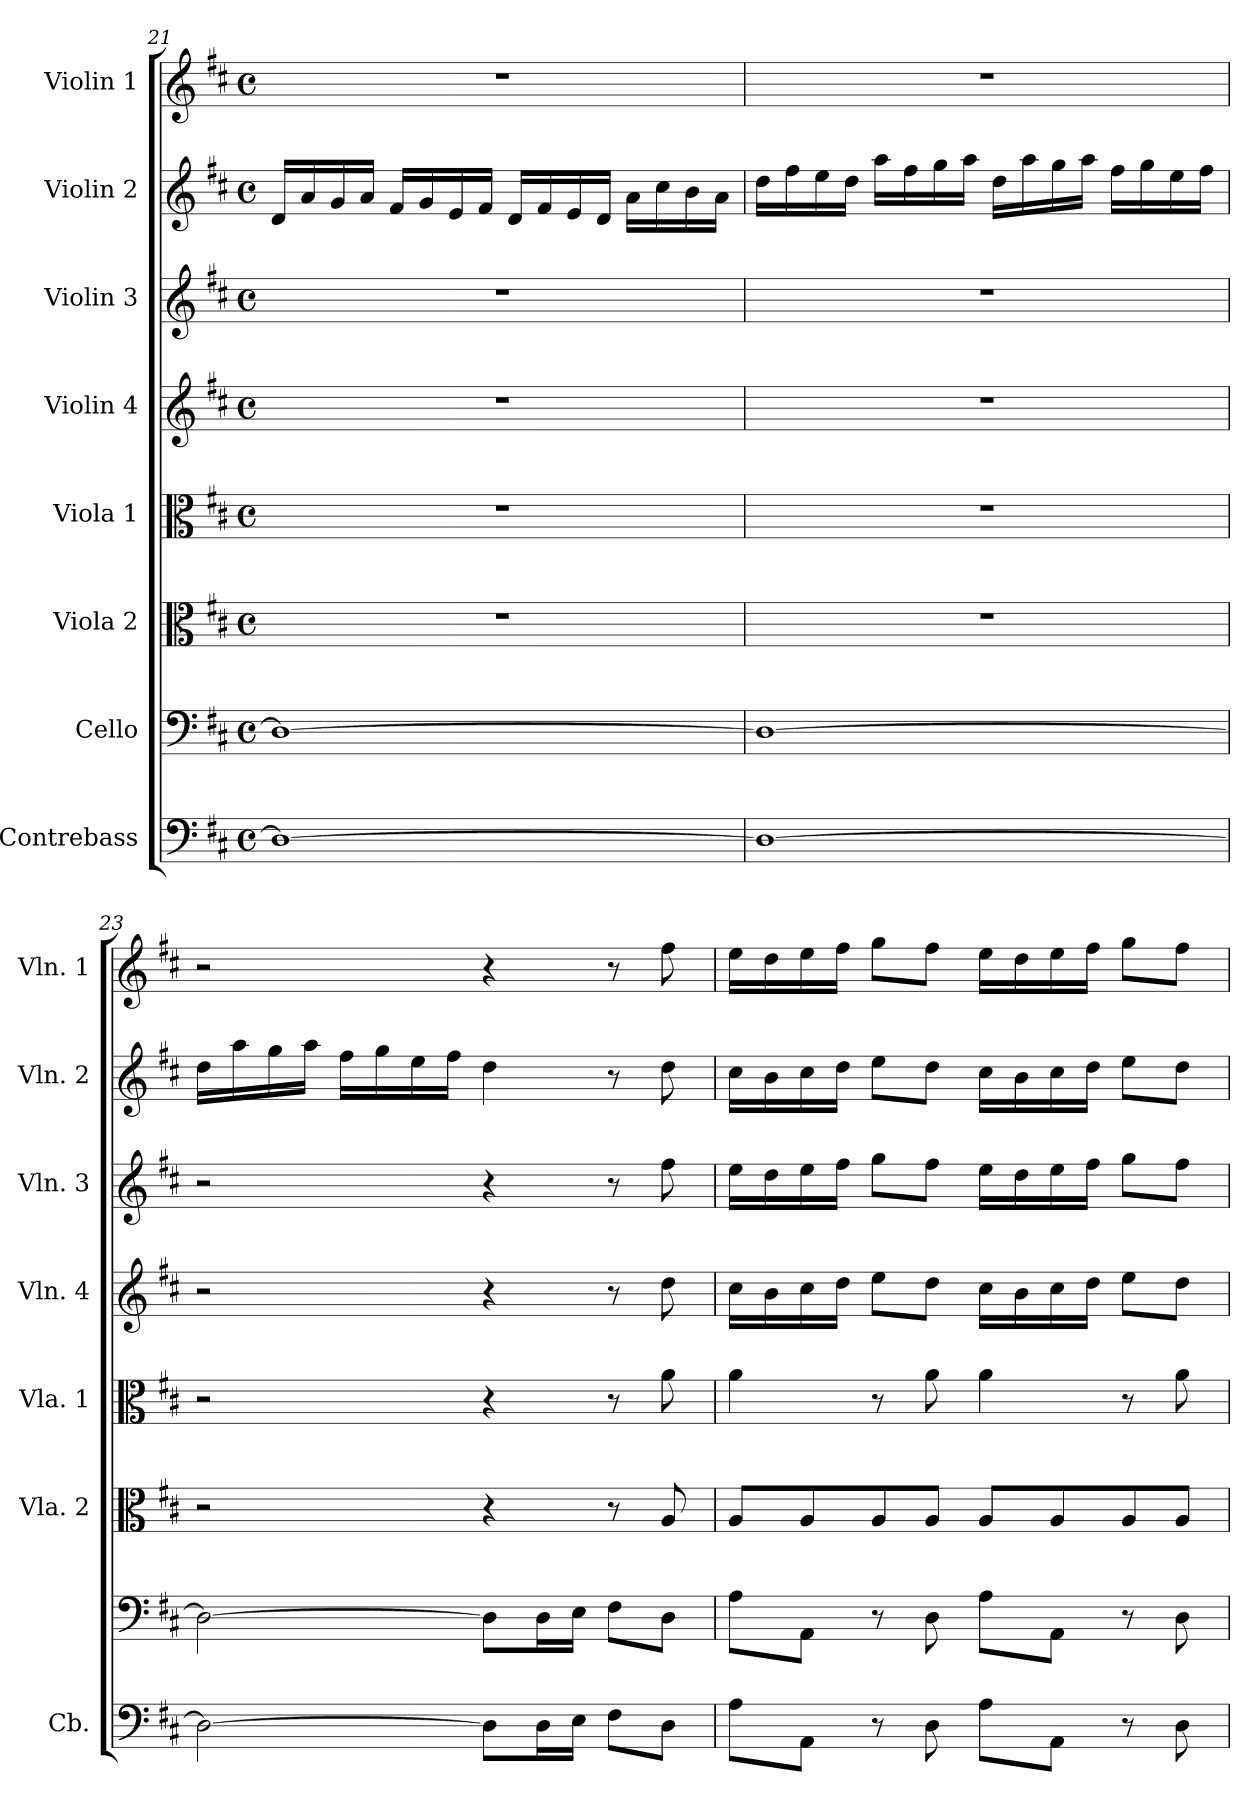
**kern	**kern	**kern	**kern	**kern	**kern	**kern	**kern
*part8	*part7	*part6	*part5	*part4	*part3	*part2	*part1
*staff8	*staff7	*staff6	*staff5	*staff4	*staff3	*staff2	*staff1
*I"Contrebass	*I"Cello	*I"Viola 2	*I"Viola 1	*I"Violin 4	*I"Violin 3	*I"Violin 2	*I"Violin 1
*I'Cb.	*	*I'Vla. 2	*I'Vla. 1	*I'Vln. 4	*I'Vln. 3	*I'Vln. 2	*I'Vln. 1
*clefF4	*clefF4	*clefC3	*clefC3	*clefG2	*clefG2	*clefG2	*clefG2
*ITrd7c12	*	*	*	*	*	*	*
*k[f#c#]	*k[f#c#]	*k[f#c#]	*k[f#c#]	*k[f#c#]	*k[f#c#]	*k[f#c#]	*k[f#c#]
*M4/4	*M4/4	*M4/4	*M4/4	*M4/4	*M4/4	*M4/4	*M4/4
*met(c)	*met(c)	*met(c)	*met(c)	*met(c)	*met(c)	*met(c)	*met(c)
=21	=21	=21	=21	=21	=21	=21	=21
1DD_	1D_	1r	1r	1r	1r	16d/LL	1r
.	.	.	.	.	.	16a/	.
.	.	.	.	.	.	16g/	.
.	.	.	.	.	.	16a/JJ	.
.	.	.	.	.	.	16f#/LL	.
.	.	.	.	.	.	16g/	.
.	.	.	.	.	.	16e/	.
.	.	.	.	.	.	16f#/JJ	.
.	.	.	.	.	.	16d/LL	.
.	.	.	.	.	.	16f#/	.
.	.	.	.	.	.	16e/	.
.	.	.	.	.	.	16d/JJ	.
.	.	.	.	.	.	16a\LL	.
.	.	.	.	.	.	16cc#\	.
.	.	.	.	.	.	16b\	.
.	.	.	.	.	.	16a\JJ	.
!!LO:PB:g=z
=22	=22	=22	=22	=22	=22	=22	=22
1DD_	1D_	1r	1r	1r	1r	16dd\LL	1r
.	.	.	.	.	.	16ff#\	.
.	.	.	.	.	.	16ee\	.
.	.	.	.	.	.	16dd\JJ	.
.	.	.	.	.	.	16aa\LL	.
.	.	.	.	.	.	16ff#\	.
.	.	.	.	.	.	16gg\	.
.	.	.	.	.	.	16aa\JJ	.
.	.	.	.	.	.	16dd\LL	.
.	.	.	.	.	.	16aa\	.
.	.	.	.	.	.	16gg\	.
.	.	.	.	.	.	16aa\JJ	.
.	.	.	.	.	.	16ff#\LL	.
.	.	.	.	.	.	16gg\	.
.	.	.	.	.	.	16ee\	.
.	.	.	.	.	.	16ff#\JJ	.
=23	=23	=23	=23	=23	=23	=23	=23
2DD\_	2D\_	2r	2r	2r	2r	16dd\LL	2r
.	.	.	.	.	.	16aa\	.
.	.	.	.	.	.	16gg\	.
.	.	.	.	.	.	16aa\JJ	.
.	.	.	.	.	.	16ff#\LL	.
.	.	.	.	.	.	16gg\	.
.	.	.	.	.	.	16ee\	.
.	.	.	.	.	.	16ff#\JJ	.
8DD\L]	8D\L]	4r	4r	4r	4r	4dd\	4r
16DD\L	16D\L	.	.	.	.	.	.
16EE\JJ	16E\JJ	.	.	.	.	.	.
8FF#\L	8F#\L	8r	8r	8r	8r	8r	8r
8DD\J	8D\J	8A/	8a\	8dd\	8ff#\	8dd\	8ff#\
=24	=24	=24	=24	=24	=24	=24	=24
8AA\L	8A\L	8A/L	4a\	16cc#\LL	16ee\LL	16cc#\LL	16ee\LL
.	.	.	.	16b\	16dd\	16b\	16dd\
8AAA\J	8AA\J	8A/	.	16cc#\	16ee\	16cc#\	16ee\
.	.	.	.	16dd\JJ	16ff#\JJ	16dd\JJ	16ff#\JJ
8r	8r	8A/	8r	8ee\L	8gg\L	8ee\L	8gg\L
8DD\	8D\	8A/J	8a\	8dd\J	8ff#\J	8dd\J	8ff#\J
8AA\L	8A\L	8A/L	4a\	16cc#\LL	16ee\LL	16cc#\LL	16ee\LL
.	.	.	.	16b\	16dd\	16b\	16dd\
8AAA\J	8AA\J	8A/	.	16cc#\	16ee\	16cc#\	16ee\
.	.	.	.	16dd\JJ	16ff#\JJ	16dd\JJ	16ff#\JJ
8r	8r	8A/	8r	8ee\L	8gg\L	8ee\L	8gg\L
8DD\	8D\	8A/J	8a\	8dd\J	8ff#\J	8dd\J	8ff#\J
=	=	=	=	=	=	=	=
*-	*-	*-	*-	*-	*-	*-	*-
